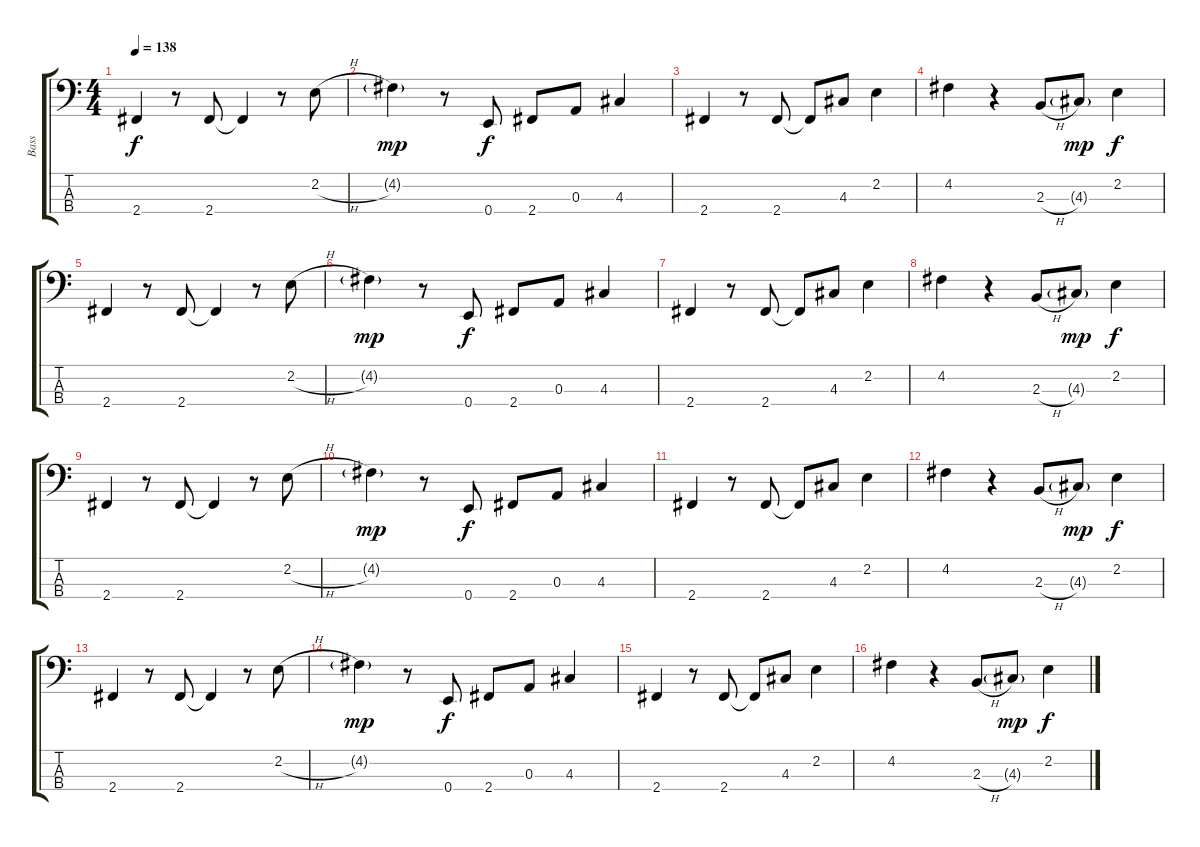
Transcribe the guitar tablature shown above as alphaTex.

\track ("Bass" "Bass") {instrument electricbassfinger}
\staff {score tabs}
\tuning (G2 D2 A1 E1) {hide}
\ts (4 4)
\tempo 138
\clef f4
\ks c
2.4.4{dy f} r.8 2.4.8 2.4{t}.4 r.8 2.2{h}.8 |
4.2{g}.4{dy mp} r.8 0.4.8{dy f} 2.4.8 0.3.8 4.3.4 |
2.4.4 r.8 2.4.8 2.4{t}.8 4.3.8 2.2.4 |
4.2.4 r.4 2.3{h}.8 4.3{g}.8{dy mp} 2.2.4{dy f} |
2.4.4 r.8 2.4.8 2.4{t}.4 r.8 2.2{h}.8 |
4.2{g}.4{dy mp} r.8 0.4.8{dy f} 2.4.8 0.3.8 4.3.4 |
2.4.4 r.8 2.4.8 2.4{t}.8 4.3.8 2.2.4 |
4.2.4 r.4 2.3{h}.8 4.3{g}.8{dy mp} 2.2.4{dy f} |
2.4.4 r.8 2.4.8 2.4{t}.4 r.8 2.2{h}.8 |
4.2{g}.4{dy mp} r.8 0.4.8{dy f} 2.4.8 0.3.8 4.3.4 |
2.4.4 r.8 2.4.8 2.4{t}.8 4.3.8 2.2.4 |
4.2.4 r.4 2.3{h}.8 4.3{g}.8{dy mp} 2.2.4{dy f} |
2.4.4 r.8 2.4.8 2.4{t}.4 r.8 2.2{h}.8 |
4.2{g}.4{dy mp} r.8 0.4.8{dy f} 2.4.8 0.3.8 4.3.4 |
2.4.4 r.8 2.4.8 2.4{t}.8 4.3.8 2.2.4 |
4.2.4 r.4 2.3{h}.8 4.3{g}.8{dy mp} 2.2.4{dy f}
